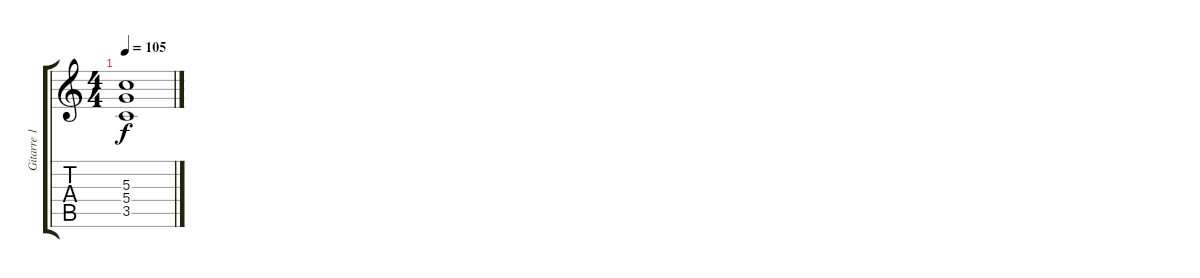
\track ("Gitarre 1" "Gitarre 1") {instrument distortionguitar}
\staff {score tabs}
\tuning (E4 B3 G3 D3 A2 E2) {hide}
\ts (4 4)
\tempo 105
\clef g2
\ks c
(5.3 5.4 3.5).1{dy f}
